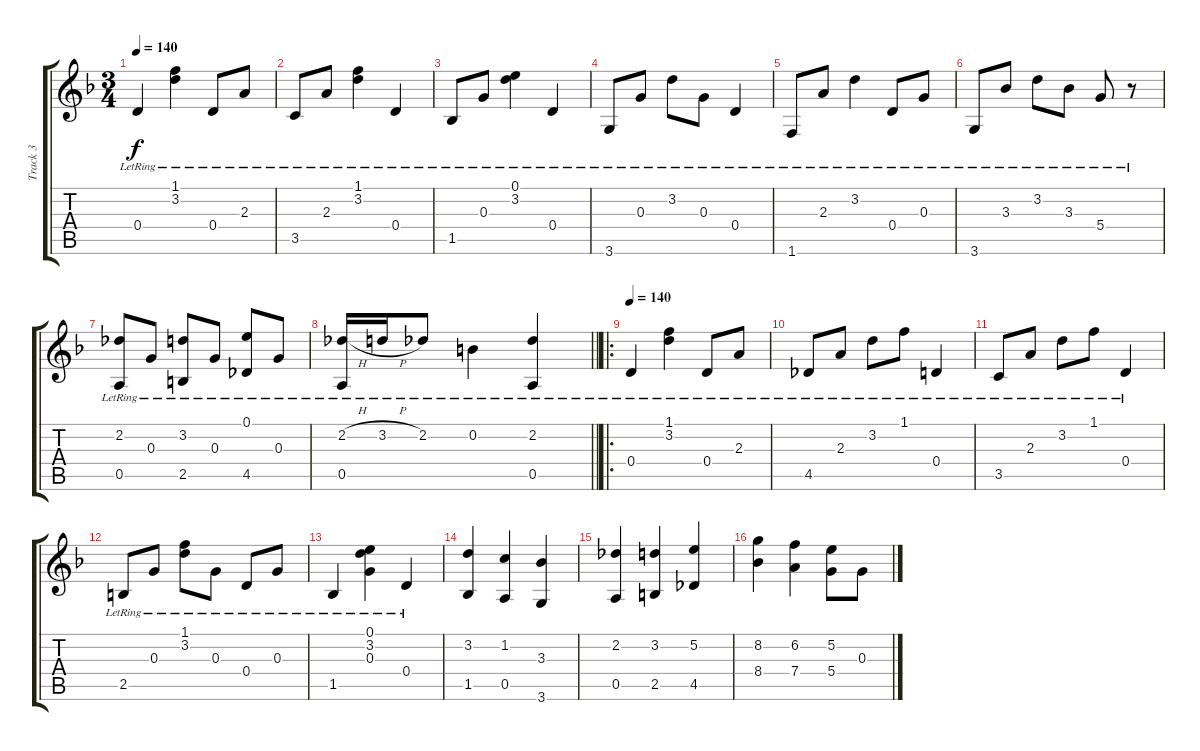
\track ("Track 3" "Track 3") {instrument acousticguitarsteel}
\staff {score tabs}
\tuning (E4 B3 G3 D3 A2 E2) {hide}
\ts (3 4)
\tempo 140
\clef g2
\ks f
0.4{lr}.4{dy f} (1.1{lr} 3.2{lr}).4 0.4{lr}.8 2.3{lr}.8 |
3.5{lr}.8 2.3{lr}.8 (1.1{lr} 3.2{lr}).4 0.4{lr}.4 |
1.5{lr}.8 0.3{lr}.8 (0.1{lr} 3.2{lr}).4 0.4{lr}.4 |
3.6{lr}.8 0.3{lr}.8 3.2{lr}.8 0.3{lr}.8 0.4{lr}.4 |
1.6{lr}.8 2.3{lr}.8 3.2{lr}.4 0.4{lr}.8 0.3{lr}.8 |
3.6{lr}.8 3.3{lr}.8 3.2{lr}.8 3.3{lr}.8 5.4{lr}.8 r.8 |
(2.2{lr} 0.5{lr}).8 0.3{lr}.8 (3.2{lr} 2.5{lr}).8 0.3{lr}.8 (0.1{lr} 4.5{lr}).8 0.3{lr}.8 |
\barLineRight lightlight
(2.2{h lr} 0.5{lr}).16 3.2{h lr}.16 2.2{lr}.8 0.2{lr}.4 (2.2{lr} 0.5{lr}).4 |
\ro
\tempo 140
0.4{lr}.4 (1.1{lr} 3.2{lr}).4 0.4{lr}.8 2.3{lr}.8 |
4.5{lr}.8 2.3{lr}.8 3.2{lr}.8 1.1{lr}.8 0.4{lr}.4 |
3.5{lr}.8 2.3{lr}.8 3.2{lr}.8 1.1{lr}.8 0.4{lr}.4 |
2.5{lr}.8 0.3{lr}.8 (1.1{lr} 3.2{lr}).8 0.3{lr}.8 0.4{lr}.8 0.3{lr}.8 |
1.5{lr}.4 (0.1{lr} 3.2{lr} 0.3{lr}).4 0.4{lr}.4 |
(3.2 1.5).4 (1.2 0.5).4 (3.3 3.6).4 |
(2.2 0.5).4 (3.2 2.5).4 (5.2 4.5).4 |
(8.2 8.4).4 (6.2 7.4).4 (5.2 5.4).8 0.3.8
